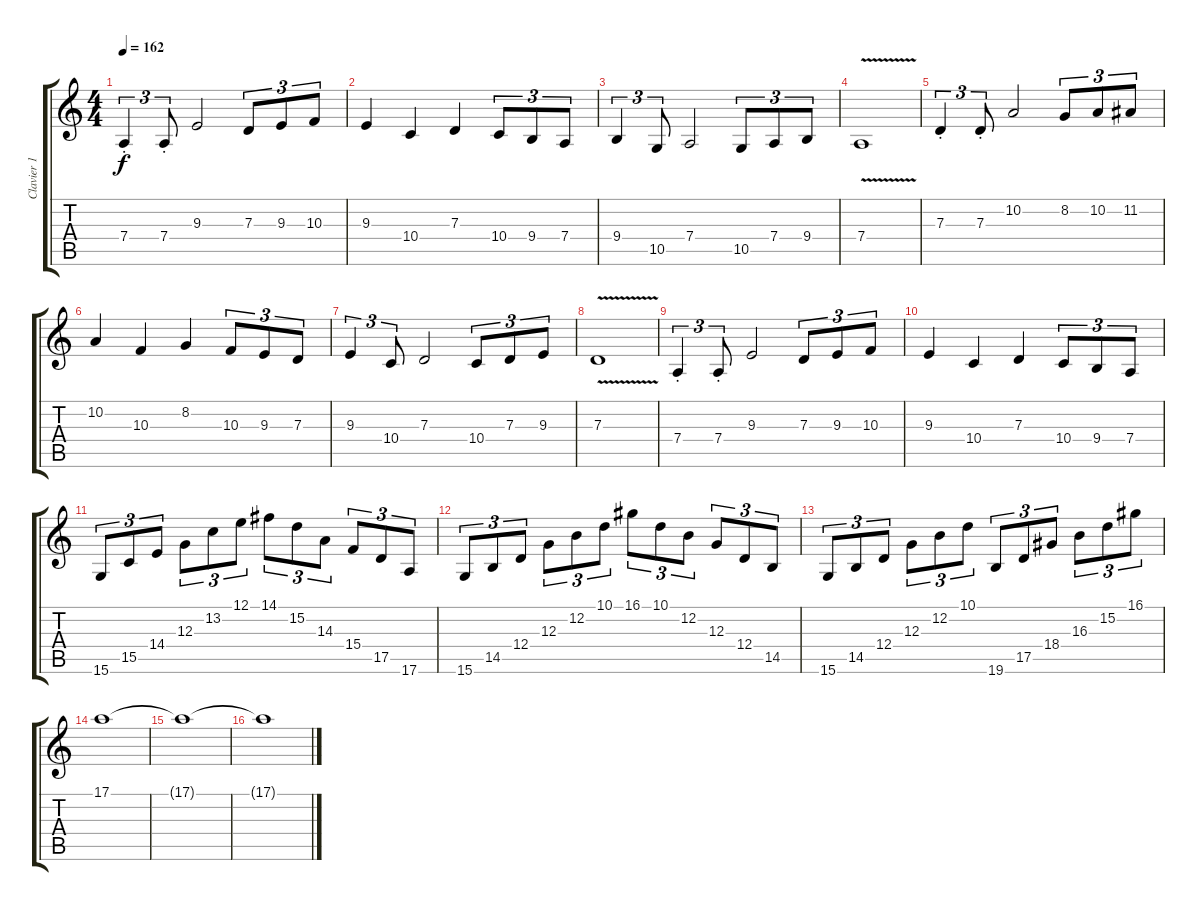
\track ("Clavier 1" "Clavier 1") {instrument synthbrass2}
\staff {score tabs}
\tuning (E4 B3 G3 D3 A2 E2) {hide}
\ts (4 4)
\tempo 162
\clef g2
\ks c
7.4{st}.4{tu (3 2) dy f} 7.4{st}.8{tu (3 2)} 9.3.2 7.3.8{tu (3 2)} 9.3.8{tu (3 2)} 10.3.8{tu (3 2)} |
9.3.4 10.4.4 7.3.4 10.4.8{tu (3 2)} 9.4.8{tu (3 2)} 7.4.8{tu (3 2)} |
9.4.4{tu (3 2)} 10.5.8{tu (3 2)} 7.4.2 10.5.8{tu (3 2)} 7.4.8{tu (3 2)} 9.4.8{tu (3 2)} |
7.4{v}.1 |
7.3{st}.4{tu (3 2)} 7.3{st}.8{tu (3 2)} 10.2.2 8.2.8{tu (3 2)} 10.2.8{tu (3 2)} 11.2.8{tu (3 2)} |
10.2.4 10.3.4 8.2.4 10.3.8{tu (3 2)} 9.3.8{tu (3 2)} 7.3.8{tu (3 2)} |
9.3.4{tu (3 2)} 10.4.8{tu (3 2)} 7.3.2 10.4.8{tu (3 2)} 7.3.8{tu (3 2)} 9.3.8{tu (3 2)} |
7.3{v}.1 |
7.4{st}.4{tu (3 2)} 7.4{st}.8{tu (3 2)} 9.3.2 7.3.8{tu (3 2)} 9.3.8{tu (3 2)} 10.3.8{tu (3 2)} |
9.3.4 10.4.4 7.3.4 10.4.8{tu (3 2)} 9.4.8{tu (3 2)} 7.4.8{tu (3 2)} |
15.6.8{tu (3 2)} 15.5.8{tu (3 2)} 14.4.8{tu (3 2)} 12.3.8{tu (3 2)} 13.2.8{tu (3 2)} 12.1.8{tu (3 2)} 14.1.8{tu (3 2)} 15.2.8{tu (3 2)} 14.3.8{tu (3 2)} 15.4.8{tu (3 2)} 17.5.8{tu (3 2)} 17.6.8{tu (3 2)} |
15.6.8{tu (3 2)} 14.5.8{tu (3 2)} 12.4.8{tu (3 2)} 12.3.8{tu (3 2)} 12.2.8{tu (3 2)} 10.1.8{tu (3 2)} 16.1.8{tu (3 2)} 10.1.8{tu (3 2)} 12.2.8{tu (3 2)} 12.3.8{tu (3 2)} 12.4.8{tu (3 2)} 14.5.8{tu (3 2)} |
15.6.8{tu (3 2)} 14.5.8{tu (3 2)} 12.4.8{tu (3 2)} 12.3.8{tu (3 2)} 12.2.8{tu (3 2)} 10.1.8{tu (3 2)} 19.6.8{tu (3 2)} 17.5.8{tu (3 2)} 18.4.8{tu (3 2)} 16.3.8{tu (3 2)} 15.2.8{tu (3 2)} 16.1.8{tu (3 2)} |
17.1.1 |
17.1{t}.1 |
17.1{t}.1
